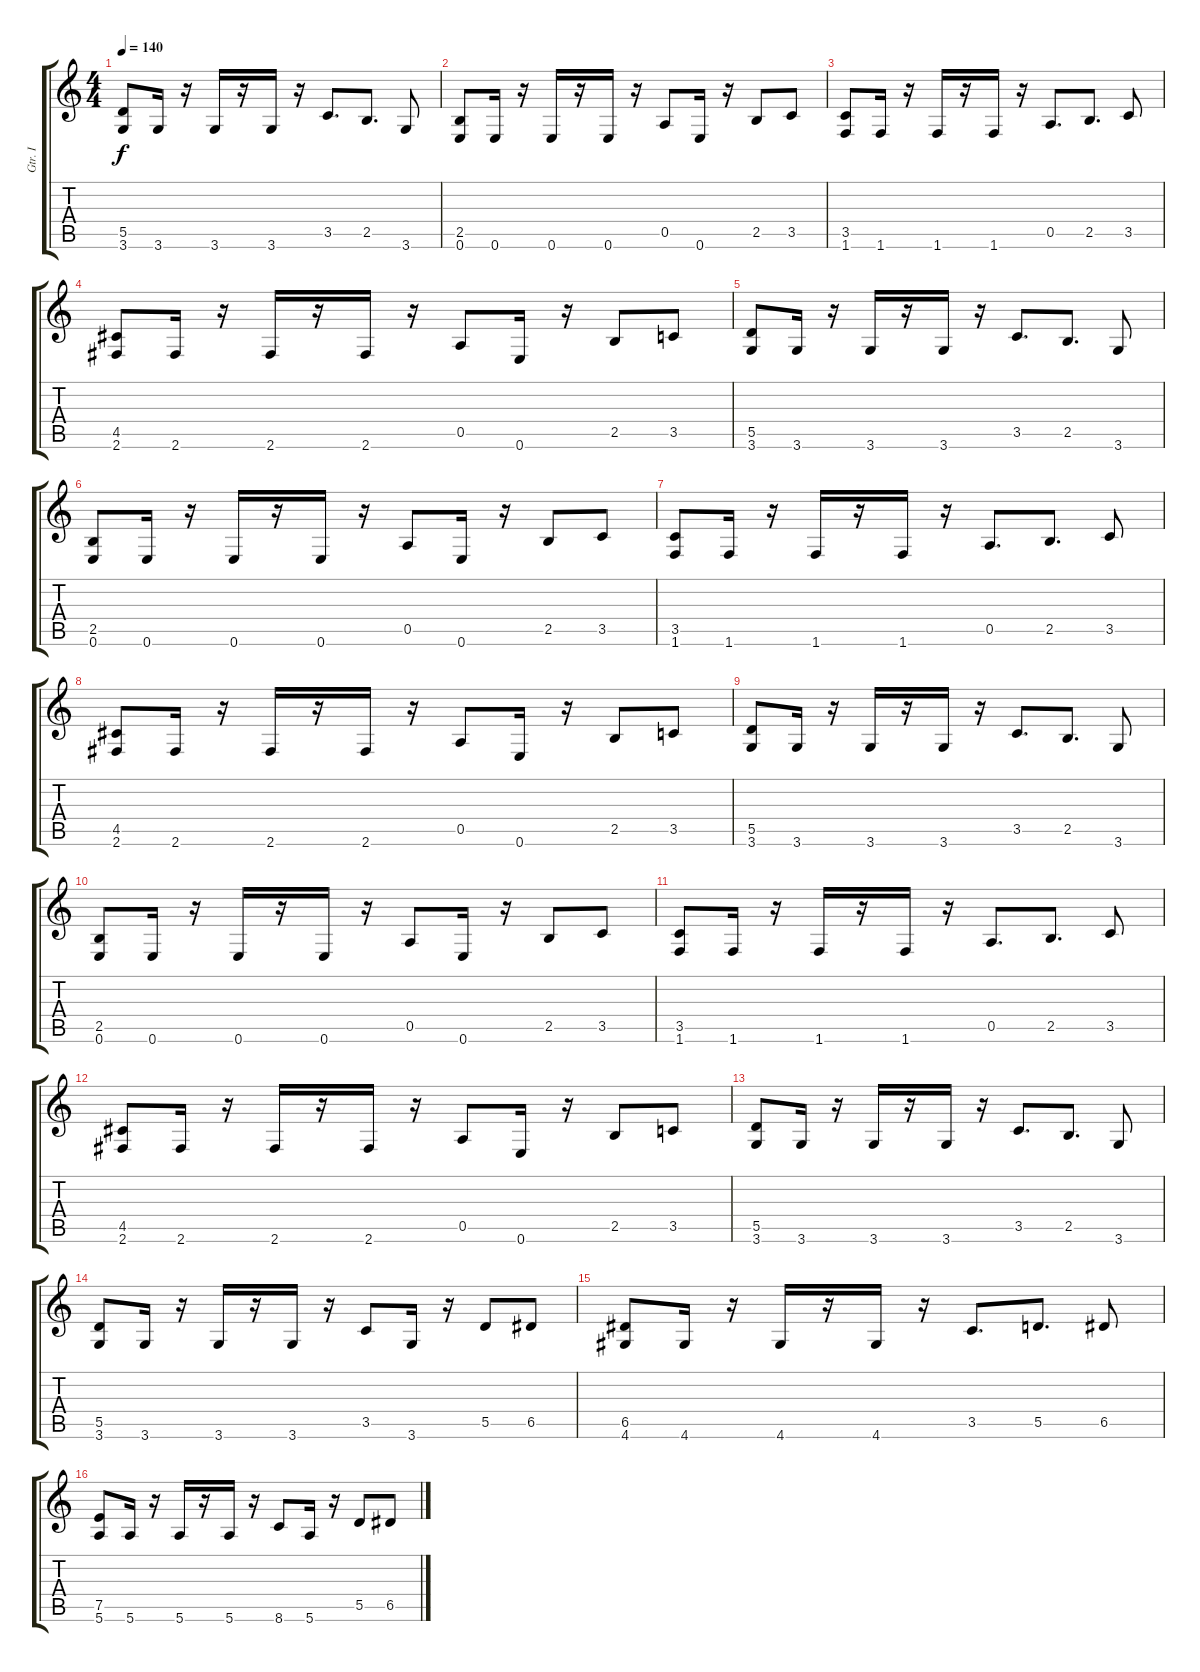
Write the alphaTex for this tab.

\track ("Gtr. I" "Gtr. I") {instrument acousticguitarsteel}
\staff {score tabs}
\tuning (E4 B3 G3 D3 A2 E2) {hide}
\ts (4 4)
\tempo 140
\clef g2
\ks c
(5.5 3.6).8{dy f} 3.6.16 r.16 3.6.16 r.16 3.6.16 r.16 3.5.8{d} 2.5.8{d} 3.6.8 |
(2.5 0.6).8 0.6.16 r.16 0.6.16 r.16 0.6.16 r.16 0.5.8 0.6.16 r.16 2.5.8 3.5.8 |
(3.5 1.6).8 1.6.16 r.16 1.6.16 r.16 1.6.16 r.16 0.5.8{d} 2.5.8{d} 3.5.8 |
(4.5 2.6).8 2.6.16 r.16 2.6.16 r.16 2.6.16 r.16 0.5.8 0.6.16 r.16 2.5.8 3.5.8 |
(5.5 3.6).8 3.6.16 r.16 3.6.16 r.16 3.6.16 r.16 3.5.8{d} 2.5.8{d} 3.6.8 |
(2.5 0.6).8 0.6.16 r.16 0.6.16 r.16 0.6.16 r.16 0.5.8 0.6.16 r.16 2.5.8 3.5.8 |
(3.5 1.6).8 1.6.16 r.16 1.6.16 r.16 1.6.16 r.16 0.5.8{d} 2.5.8{d} 3.5.8 |
(4.5 2.6).8 2.6.16 r.16 2.6.16 r.16 2.6.16 r.16 0.5.8 0.6.16 r.16 2.5.8 3.5.8 |
(5.5 3.6).8 3.6.16 r.16 3.6.16 r.16 3.6.16 r.16 3.5.8{d} 2.5.8{d} 3.6.8 |
(2.5 0.6).8 0.6.16 r.16 0.6.16 r.16 0.6.16 r.16 0.5.8 0.6.16 r.16 2.5.8 3.5.8 |
(3.5 1.6).8 1.6.16 r.16 1.6.16 r.16 1.6.16 r.16 0.5.8{d} 2.5.8{d} 3.5.8 |
(4.5 2.6).8 2.6.16 r.16 2.6.16 r.16 2.6.16 r.16 0.5.8 0.6.16 r.16 2.5.8 3.5.8 |
(5.5 3.6).8 3.6.16 r.16 3.6.16 r.16 3.6.16 r.16 3.5.8{d} 2.5.8{d} 3.6.8 |
(5.5 3.6).8 3.6.16 r.16 3.6.16 r.16 3.6.16 r.16 3.5.8 3.6.16 r.16 5.5.8 6.5.8 |
(6.5 4.6).8 4.6.16 r.16 4.6.16 r.16 4.6.16 r.16 3.5.8{d} 5.5.8{d} 6.5.8 |
(7.5 5.6).8 5.6.16 r.16 5.6.16 r.16 5.6.16 r.16 8.6.8 5.6.16 r.16 5.5.8 6.5.8
